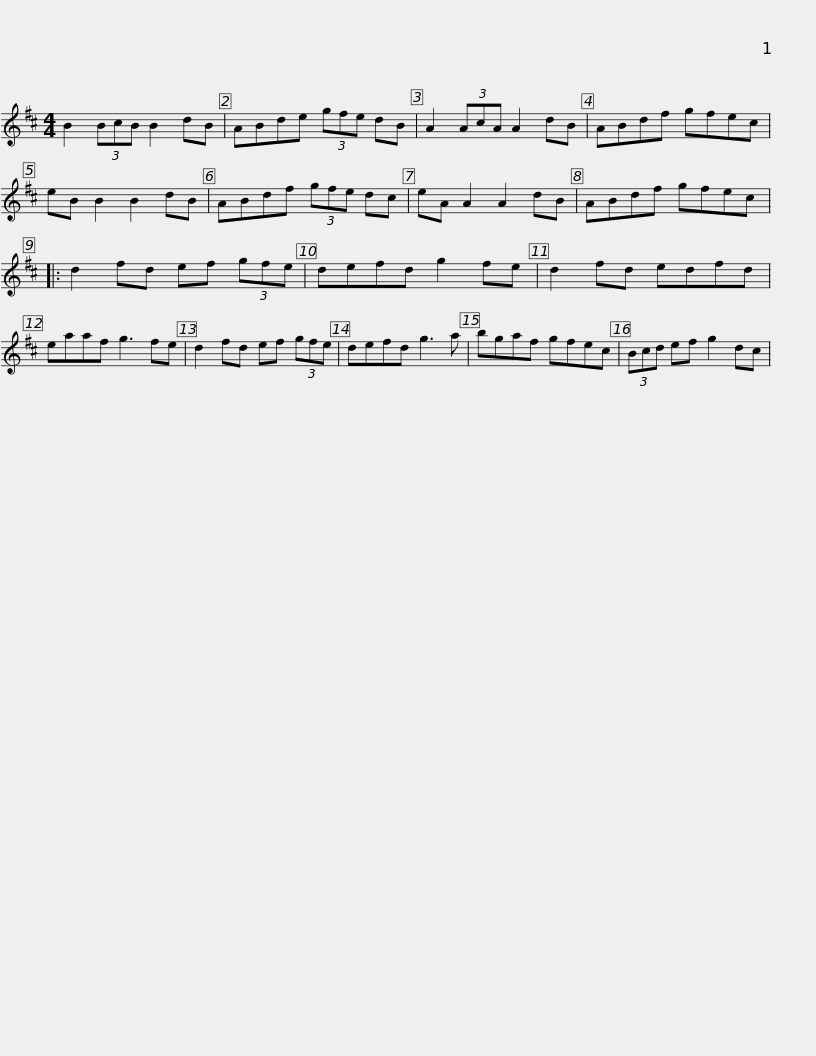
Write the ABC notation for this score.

X:1
L:1/8
M:4/4
I:linebreak $
K:D
V:1 treble
V:1
 B2 (3BcB B2 dB | ABde (3gfe dB | A2 (3AcA A2 dB | ABdf gfec | eB B2 B2 dB |$ %5
 ABdf (3gfe dc | eA A2 A2 dB | ABdf gfec |: d2 fd ef (3gfe | defd g2 fe | %10
 d2 fd edfd |$ eaaf g3 fe | d2 fd ef (3gfe | defd g3 a | bgaf gfec | %15
 (3Bcd ef g2 dc | %16
